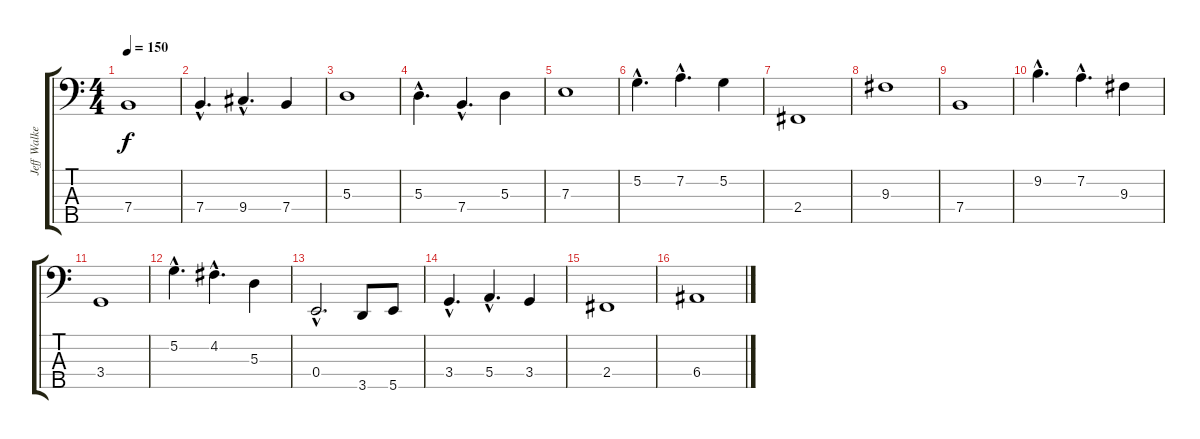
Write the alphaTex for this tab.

\track ("Jeff Walker (Bass)" "Jeff Walke") {instrument electricbasspick}
\staff {score tabs}
\tuning (G2 D2 A1 E1 B0) {hide}
\ts (4 4)
\tempo 150
\clef f4
\ks c
7.4.1{dy f} |
7.4{hac}.4{d} 9.4{hac}.4{d} 7.4.4 |
5.3.1 |
5.3{hac}.4{d} 7.4{hac}.4{d} 5.3.4 |
7.3.1 |
5.2{hac}.4{d} 7.2{hac}.4{d} 5.2.4 |
2.4.1 |
9.3.1 |
7.4.1 |
9.2{hac}.4{d} 7.2{hac}.4{d} 9.3.4 |
3.4.1 |
5.2{hac}.4{d} 4.2{hac}.4{d} 5.3.4 |
0.4{hac}.2{d} 3.5.8 5.5.8 |
3.4{hac}.4{d} 5.4{hac}.4{d} 3.4.4 |
2.4.1 |
6.4.1
